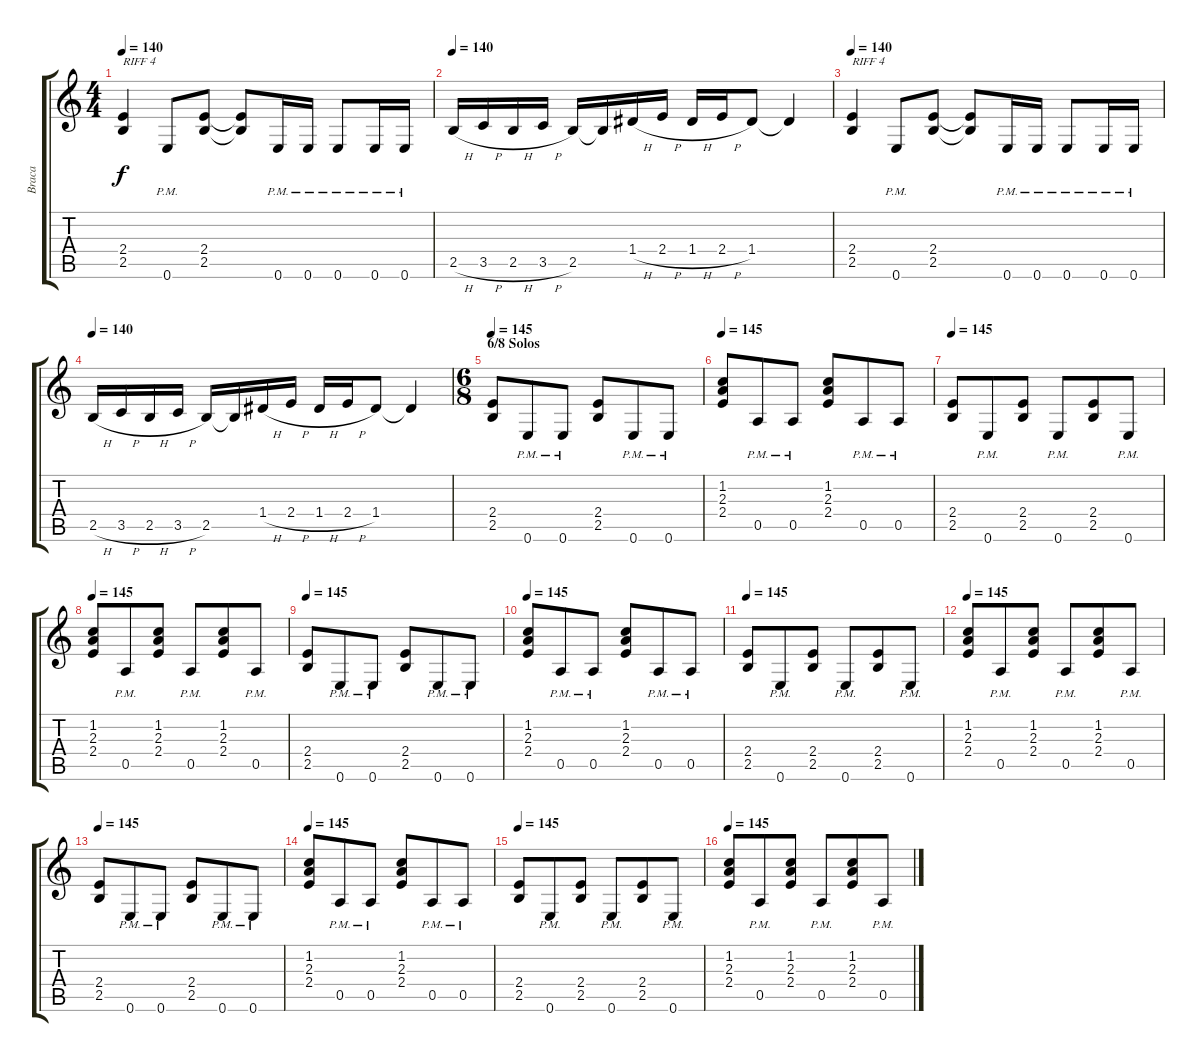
\track ("Braca" "Braca") {instrument electricguitarjazz}
\staff {score tabs}
\tuning (E4 B3 G3 D3 A2 E2) {hide}
\ts (4 4)
\tempo 140
\clef g2
\ks c
(2.4 2.5).4{txt "RIFF 4" dy f instrument distortionguitar} 0.6{pm}.8 (2.4 2.5).8 (2.4{t} 2.5{t}).8 0.6{pm}.16 0.6{pm}.16 0.6{pm}.8 0.6{pm}.16 0.6{pm}.16 |
\tempo 140
2.5{h}.16{instrument distortionguitar} 3.5{h}.16 2.5{h}.16 3.5{h}.16 2.5.16 2.5{t}.16 1.4{h}.16 2.4{h}.16 1.4{h}.16 2.4{h}.16 1.4.8 1.4{t}.4 |
\tempo 140
(2.4 2.5).4{txt "RIFF 4" instrument distortionguitar} 0.6{pm}.8 (2.4 2.5).8 (2.4{t} 2.5{t}).8 0.6{pm}.16 0.6{pm}.16 0.6{pm}.8 0.6{pm}.16 0.6{pm}.16 |
\tempo 140
2.5{h}.16{instrument distortionguitar} 3.5{h}.16 2.5{h}.16 3.5{h}.16 2.5.16 2.5{t}.16 1.4{h}.16 2.4{h}.16 1.4{h}.16 2.4{h}.16 1.4.8 1.4{t}.4 |
\ts (6 8)
\section ("" "6/8 Solos")
\tempo 145
(2.4 2.5).8{instrument distortionguitar} 0.6{pm}.8 0.6{pm}.8 (2.4 2.5).8 0.6{pm}.8 0.6{pm}.8 |
\tempo 145
(1.2 2.3 2.4).8{instrument distortionguitar} 0.5{pm}.8 0.5{pm}.8 (1.2 2.3 2.4).8 0.5{pm}.8 0.5{pm}.8 |
\tempo 145
(2.4 2.5).8{instrument distortionguitar} 0.6{pm}.8 (2.4 2.5).8 0.6{pm}.8 (2.4 2.5).8 0.6{pm}.8 |
\tempo 145
(1.2 2.3 2.4).8{instrument distortionguitar} 0.5{pm}.8 (1.2 2.3 2.4).8 0.5{pm}.8 (1.2 2.3 2.4).8 0.5{pm}.8 |
\tempo 145
(2.4 2.5).8{instrument distortionguitar} 0.6{pm}.8 0.6{pm}.8 (2.4 2.5).8 0.6{pm}.8 0.6{pm}.8 |
\tempo 145
(1.2 2.3 2.4).8{instrument distortionguitar} 0.5{pm}.8 0.5{pm}.8 (1.2 2.3 2.4).8 0.5{pm}.8 0.5{pm}.8 |
\tempo 145
(2.4 2.5).8{instrument distortionguitar} 0.6{pm}.8 (2.4 2.5).8 0.6{pm}.8 (2.4 2.5).8 0.6{pm}.8 |
\tempo 145
(1.2 2.3 2.4).8{instrument distortionguitar} 0.5{pm}.8 (1.2 2.3 2.4).8 0.5{pm}.8 (1.2 2.3 2.4).8 0.5{pm}.8 |
\tempo 145
(2.4 2.5).8{instrument distortionguitar} 0.6{pm}.8 0.6{pm}.8 (2.4 2.5).8 0.6{pm}.8 0.6{pm}.8 |
\tempo 145
(1.2 2.3 2.4).8{instrument distortionguitar} 0.5{pm}.8 0.5{pm}.8 (1.2 2.3 2.4).8 0.5{pm}.8 0.5{pm}.8 |
\tempo 145
(2.4 2.5).8{instrument distortionguitar} 0.6{pm}.8 (2.4 2.5).8 0.6{pm}.8 (2.4 2.5).8 0.6{pm}.8 |
\tempo 145
(1.2 2.3 2.4).8{instrument distortionguitar} 0.5{pm}.8 (1.2 2.3 2.4).8 0.5{pm}.8 (1.2 2.3 2.4).8 0.5{pm}.8
